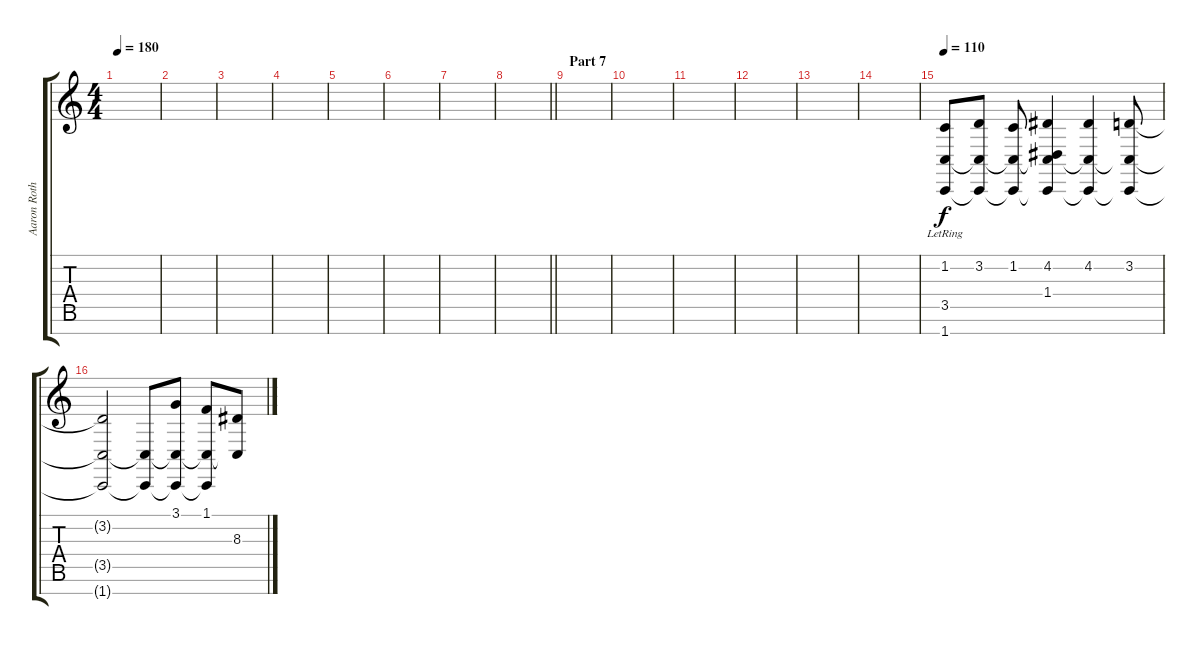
\track ("Aaron Rothe" "Aaron Roth") {instrument acousticgrandpiano}
\staff {score tabs}
\tuning (E4 B3 G3 D3 A2 E2 B1) {hide}
\ts (4 4)
\tempo 180
\clef g2
\ks c
|
|
|
|
|
|
|
\barLineRight lightlight
|
\section ("" "Part 7")
|
|
|
|
|
|
\tempo 110
(1.2 3.5{lr} 1.7{lr}).8 (3.2 3.5{t} 1.7{t}).8 (1.2 3.5{t} 1.7{t}).8 (4.2 1.4 3.5{t} 1.7{t}).4 (4.2 3.5{t} 1.7{t}).4 (3.2 3.5{t} 1.7{t}).8 |
(3.2{t} 3.5{t} 1.7{t}).2 (3.5{t} 1.7{t}).8 (3.1 3.5{t} 1.7{t}).8 (1.1 3.5{t} 1.7{t}).8 (8.3 3.5{t}).8
